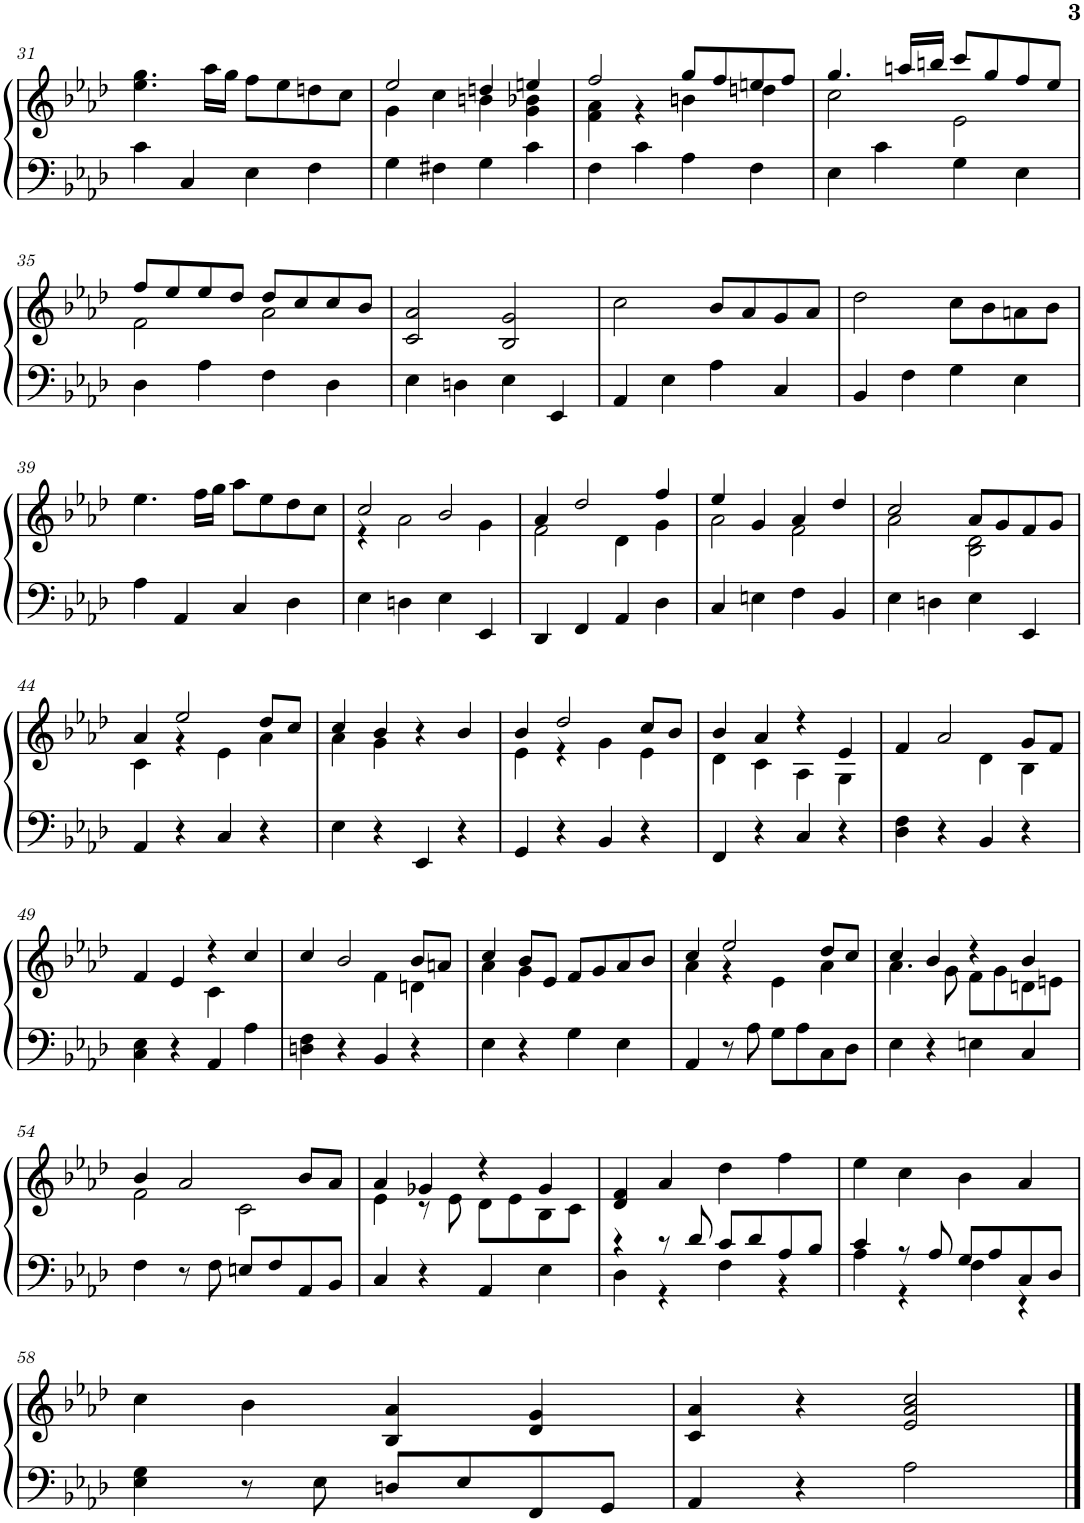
**kern	**kern
*part1	*part1
*staff2	*staff1
*I"Piano	*
*I'Pno.	*
!!LO:PB:g=z
*clefF4	*clefG2
*k[b-e-a-d-]	*k[b-e-a-d-]
*M4/4	*M4/4
=31	=31
4c\	4.ee-\ 4.gg\
4C/	.
.	16aa-\LL
.	16gg\JJ
4E-\	8ff\L
.	8ee-\
4F\	8ddn\
.	8cc\J
=32	=32
*	*^
4G\	2ee-/	4g\
4F#X\	.	4cc\
4G\	4ddn/	4bn\
4c\	4een/	4g\ 4b-X\
=33	=33	=33
4F\	2ff/	4f\ 4a-\
4c\	.	4r
4A-\	8gg/L	4bn\
.	8ff/	.
4F\	8een/	4ddn\
.	8ff/J	.
=34	=34	=34
4E-\	4.gg/	2cc\
4c\	.	.
.	16aan/LL	.
.	16bbn/JJ	.
4G\	8ccc/L	2e-\
.	8gg/	.
4E-\	8ff/	.
.	8ee-/J	.
!!LO:LB:g=z	!!
=35	=35	=35
4D-\	8ff/L	2f\
.	8ee-/	.
4A-\	8ee-/	.
.	8dd-/J	.
4F\	8dd-/L	2a-\
.	8cc/	.
4D-\	8cc/	.
.	8b-/J	.
*	*v	*v
=36	=36
4E-\	2c/ 2a-/
4Dn\	.
4E-\	2B-/ 2g/
4EE-/	.
=37	=37
4AA-/	2cc\
4E-\	.
4A-\	8b-/L
.	8a-/
4C/	8g/
.	8a-/J
=38	=38
4BB-/	2dd-\
4F\	.
4G\	8cc\L
.	8b-\
4E-\	8an\
.	8b-\J
!!LO:LB:g=z
=39	=39
4A-\	4.ee-\
4AA-/	.
.	16ff\LL
.	16gg\JJ
4C/	8aa-\L
.	8ee-\
4D-\	8dd-\
.	8cc\J
=40	=40
*	*^
4E-\	2cc/	4r
4Dn\	.	2a-\
4E-\	2b-/	.
4EE-/	.	4g\
=41	=41	=41
4DD-/	4a-/	2f\
4FF/	2dd-/	.
4AA-/	.	4d-\
4D-\	4ff/	4g\
=42	=42	=42
4C/	4ee-/	2a-\
4En\	4g/	.
4F\	4a-/	2f\
4BB-/	4dd-/	.
=43	=43	=43
4E-\	2cc/	2a-\
4Dn\	.	.
4E-\	8a-/L	2B-\ 2d-\
.	8g/	.
4EE-/	8f/	.
.	8g/J	.
!!LO:LB:g=z	!!
=44	=44	=44
4AA-/	4a-/	4c\
4r	2ee-/	4r
4C/	.	4e-\
4r	8dd-/L	4a-\
.	8cc/J	.
=45	=45	=45
4E-\	4cc/	4a-\
4r	4b-/	4g\
4EE-/	4r	2ryy
4r	4b-/	.
=46	=46	=46
4GG/	4b-/	4e-\
4r	2dd-/	4r
4BB-/	.	4g\
4r	8cc/L	4e-\
.	8b-/J	.
=47	=47	=47
4FF/	4b-/	4d-\
4r	4a-/	4c\
4C/	4r	4A-\
4r	4e-/	4G\
=48	=48	=48
4D-\ 4F\	4f/	2ryy
4r	2a-/	.
4BB-/	.	4d-\
4r	8g/L	4B-\
.	8f/J	.
!!LO:LB:g=z	!!
=49	=49	=49
4C\ 4E-\	4f/	2ryy
4r	4e-/	.
4AA-/	4r	4c\
4A-\	4cc/	4ryy
=50	=50	=50
4Dn\ 4F\	4cc/	2ryy
4r	2b-/	.
4BB-/	.	4f\
4r	8b-/L	4dn\
.	8an/J	.
=51	=51	=51
4E-\	4cc/	4a-\
4r	8b-/L	4g\
.	8e-/J	.
4G\	8f/L	2ryy
.	8g/	.
4E-\	8a-/	.
.	8b-/J	.
=52	=52	=52
4AA-/	4cc/	4a-\
8r	2ee-/	4r
8A-\	.	.
8G\L	.	4e-\
8A-\	.	.
8C\	8dd-/L	4a-\
8D-\J	8cc/J	.
=53	=53	=53
4E-\	4cc/	4.a-\
4r	4b-/	.
.	.	8g\
4En\	4r	8f\L
.	.	8g\
4C/	4b-/	8dn\
.	.	8en\J
!!LO:LB:g=z	!!
=54	=54	=54
4F\	4b-/	2f\
8r	2a-/	.
8F\	.	.
8En/L	.	2c\
8F/	.	.
8AA-/	8b-/L	.
8BB-/J	8a-/J	.
=55	=55	=55
4C/	4a-/	4e-\
4r	4g-X/	8r
.	.	8e-\
4AA-/	4r	8d-\L
.	.	8e-\
4E-\	4g-/	8B-\
.	.	8c\J
*	*v	*v
=56	=56
*^	*
4r	4D-\	4d-/ 4f/
8r	4r	4a-/
8d-/	.	.
8c/L	4F\	4dd-\
8d-/	.	.
8A-/	4r	4ff\
8B-/J	.	.
=57	=57	=57
4c/	4A-\	4ee-\
8r	4r	4cc\
8A-/	.	.
8G/L	4F\	4b-\
8A-/	.	.
8C/	4r	4a-/
8D-/J	.	.
*v	*v	*
!!LO:LB:g=z
=58	=58
4E-\ 4G\	4cc\
8r	4b-\
8E-\	.
8Dn/L	4B-/ 4a-/
8E-/	.
8FF/	4d-/ 4g/
8GG/J	.
=59	=59
4AA-/	4c/ 4a-/
4r	4r
2A-\	2e-/ 2a-/ 2cc/
==	==
*-	*-
